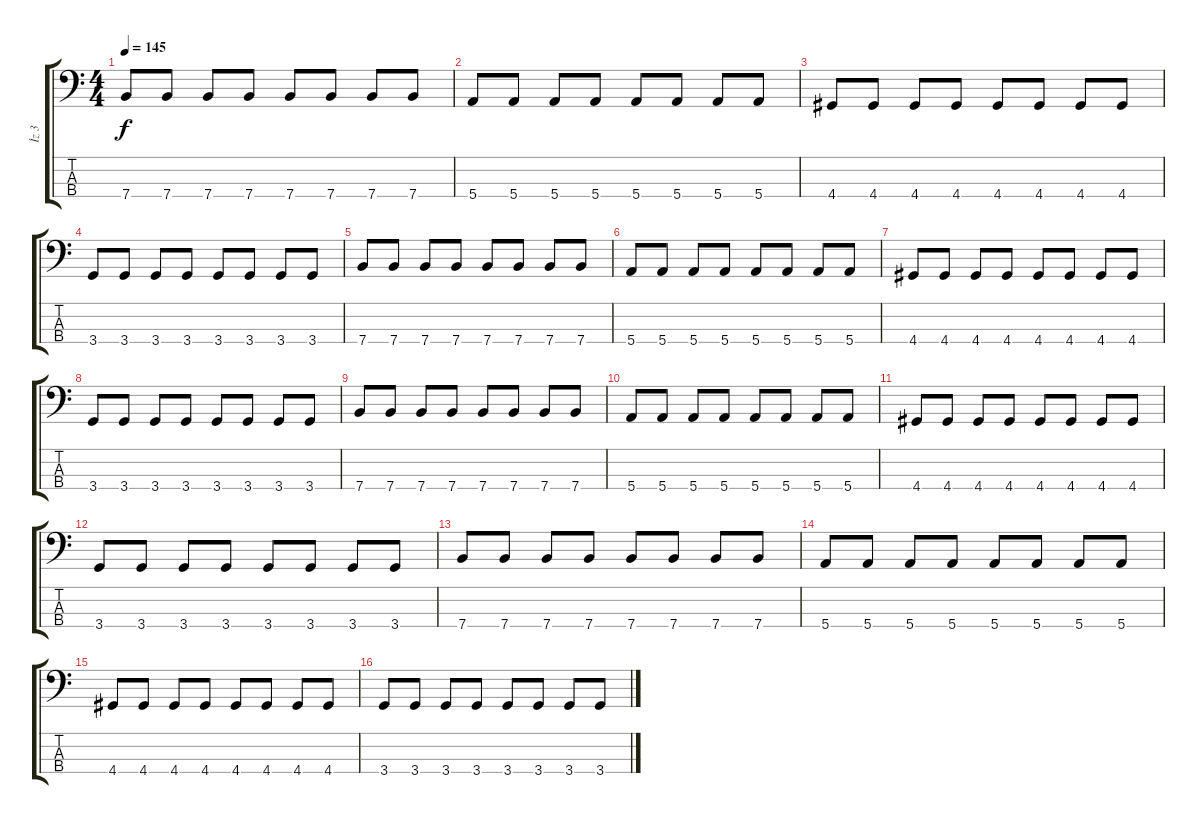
\track ("İz 3" "İz 3") {instrument electricbassfinger}
\staff {score tabs}
\tuning (G2 D2 A1 E1) {hide}
\ts (4 4)
\tempo 145
\clef f4
\ks c
7.4.8{dy f} 7.4.8 7.4.8 7.4.8 7.4.8 7.4.8 7.4.8 7.4.8 |
5.4.8 5.4.8 5.4.8 5.4.8 5.4.8 5.4.8 5.4.8 5.4.8 |
4.4.8 4.4.8 4.4.8 4.4.8 4.4.8 4.4.8 4.4.8 4.4.8 |
3.4.8 3.4.8 3.4.8 3.4.8 3.4.8 3.4.8 3.4.8 3.4.8 |
7.4.8 7.4.8 7.4.8 7.4.8 7.4.8 7.4.8 7.4.8 7.4.8 |
5.4.8 5.4.8 5.4.8 5.4.8 5.4.8 5.4.8 5.4.8 5.4.8 |
4.4.8 4.4.8 4.4.8 4.4.8 4.4.8 4.4.8 4.4.8 4.4.8 |
3.4.8 3.4.8 3.4.8 3.4.8 3.4.8 3.4.8 3.4.8 3.4.8 |
7.4.8 7.4.8 7.4.8 7.4.8 7.4.8 7.4.8 7.4.8 7.4.8 |
5.4.8 5.4.8 5.4.8 5.4.8 5.4.8 5.4.8 5.4.8 5.4.8 |
4.4.8 4.4.8 4.4.8 4.4.8 4.4.8 4.4.8 4.4.8 4.4.8 |
3.4.8 3.4.8 3.4.8 3.4.8 3.4.8 3.4.8 3.4.8 3.4.8 |
7.4.8 7.4.8 7.4.8 7.4.8 7.4.8 7.4.8 7.4.8 7.4.8 |
5.4.8 5.4.8 5.4.8 5.4.8 5.4.8 5.4.8 5.4.8 5.4.8 |
4.4.8 4.4.8 4.4.8 4.4.8 4.4.8 4.4.8 4.4.8 4.4.8 |
3.4.8 3.4.8 3.4.8 3.4.8 3.4.8 3.4.8 3.4.8 3.4.8
